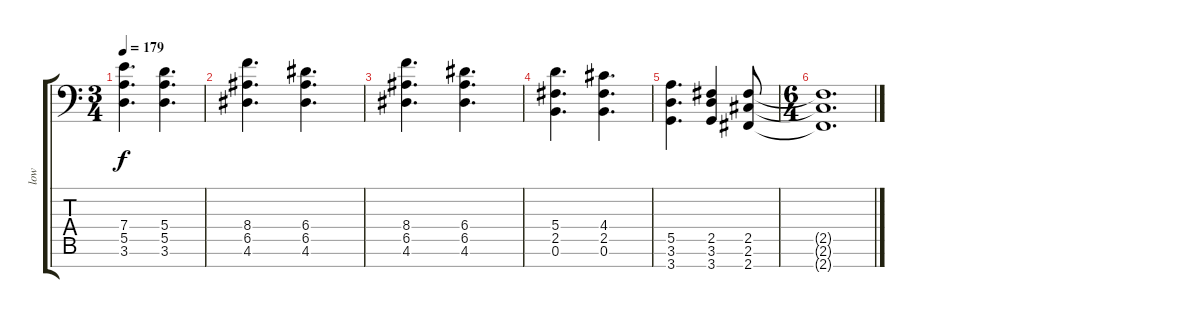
\track ("low" "low") {instrument distortionguitar}
\staff {score tabs}
\tuning (B3 G3 D3 A2 E2 B1 E1) {hide}
\ts (3 4)
\tempo 179
\clef f4
\ks c
(7.4 5.5 3.6).4{d dy f} (5.4 5.5 3.6).4{d} |
(8.4 6.5 4.6).4{d} (6.4 6.5 4.6).4{d} |
(8.4 6.5 4.6).4{d} (6.4 6.5 4.6).4{d} |
(5.4 2.5 0.6).4{d} (4.4 2.5 0.6).4{d} |
(5.5 3.6 3.7).4{d} (2.5 3.6 3.7).4 (2.5 2.6 2.7).8 |
\ts (6 4)
(2.5{t} 2.6{t} 2.7{t}).1{d}
